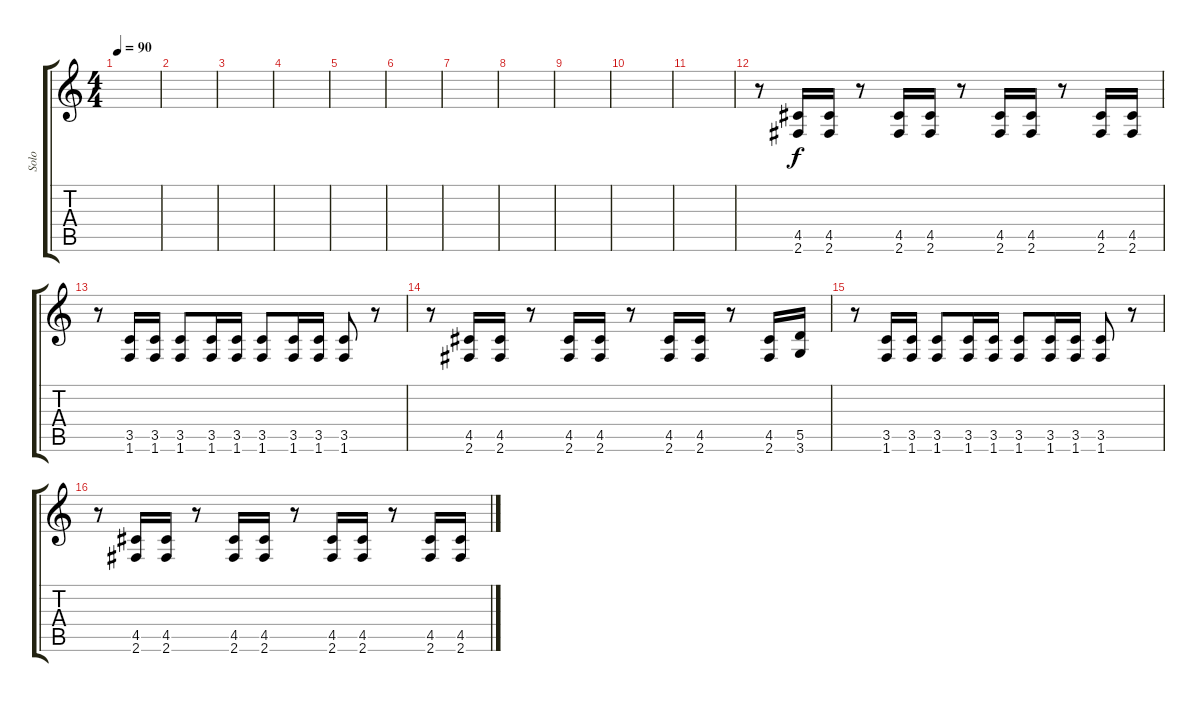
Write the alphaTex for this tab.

\track ("Solo" "Solo") {instrument distortionguitar}
\staff {score tabs}
\tuning (E4 B3 G3 D3 A2 E2) {hide}
\ts (4 4)
\tempo 90
\clef g2
\ks c
|
|
|
|
|
|
|
|
|
|
|
r.8{balance 13} (4.5 2.6).16 (4.5 2.6).16 r.8 (4.5 2.6).16 (4.5 2.6).16 r.8 (4.5 2.6).16 (4.5 2.6).16 r.8 (4.5 2.6).16 (4.5 2.6).16 |
r.8 (3.5 1.6).16 (3.5 1.6).16 (3.5 1.6).8 (3.5 1.6).16 (3.5 1.6).16 (3.5 1.6).8 (3.5 1.6).16 (3.5 1.6).16 (3.5 1.6).8 r.8 |
r.8 (4.5 2.6).16 (4.5 2.6).16 r.8 (4.5 2.6).16 (4.5 2.6).16 r.8 (4.5 2.6).16 (4.5 2.6).16 r.8 (4.5 2.6).16 (5.5 3.6).16 |
r.8 (3.5 1.6).16 (3.5 1.6).16 (3.5 1.6).8 (3.5 1.6).16 (3.5 1.6).16 (3.5 1.6).8 (3.5 1.6).16 (3.5 1.6).16 (3.5 1.6).8 r.8 |
r.8 (4.5 2.6).16 (4.5 2.6).16 r.8 (4.5 2.6).16 (4.5 2.6).16 r.8 (4.5 2.6).16 (4.5 2.6).16 r.8 (4.5 2.6).16 (4.5 2.6).16
